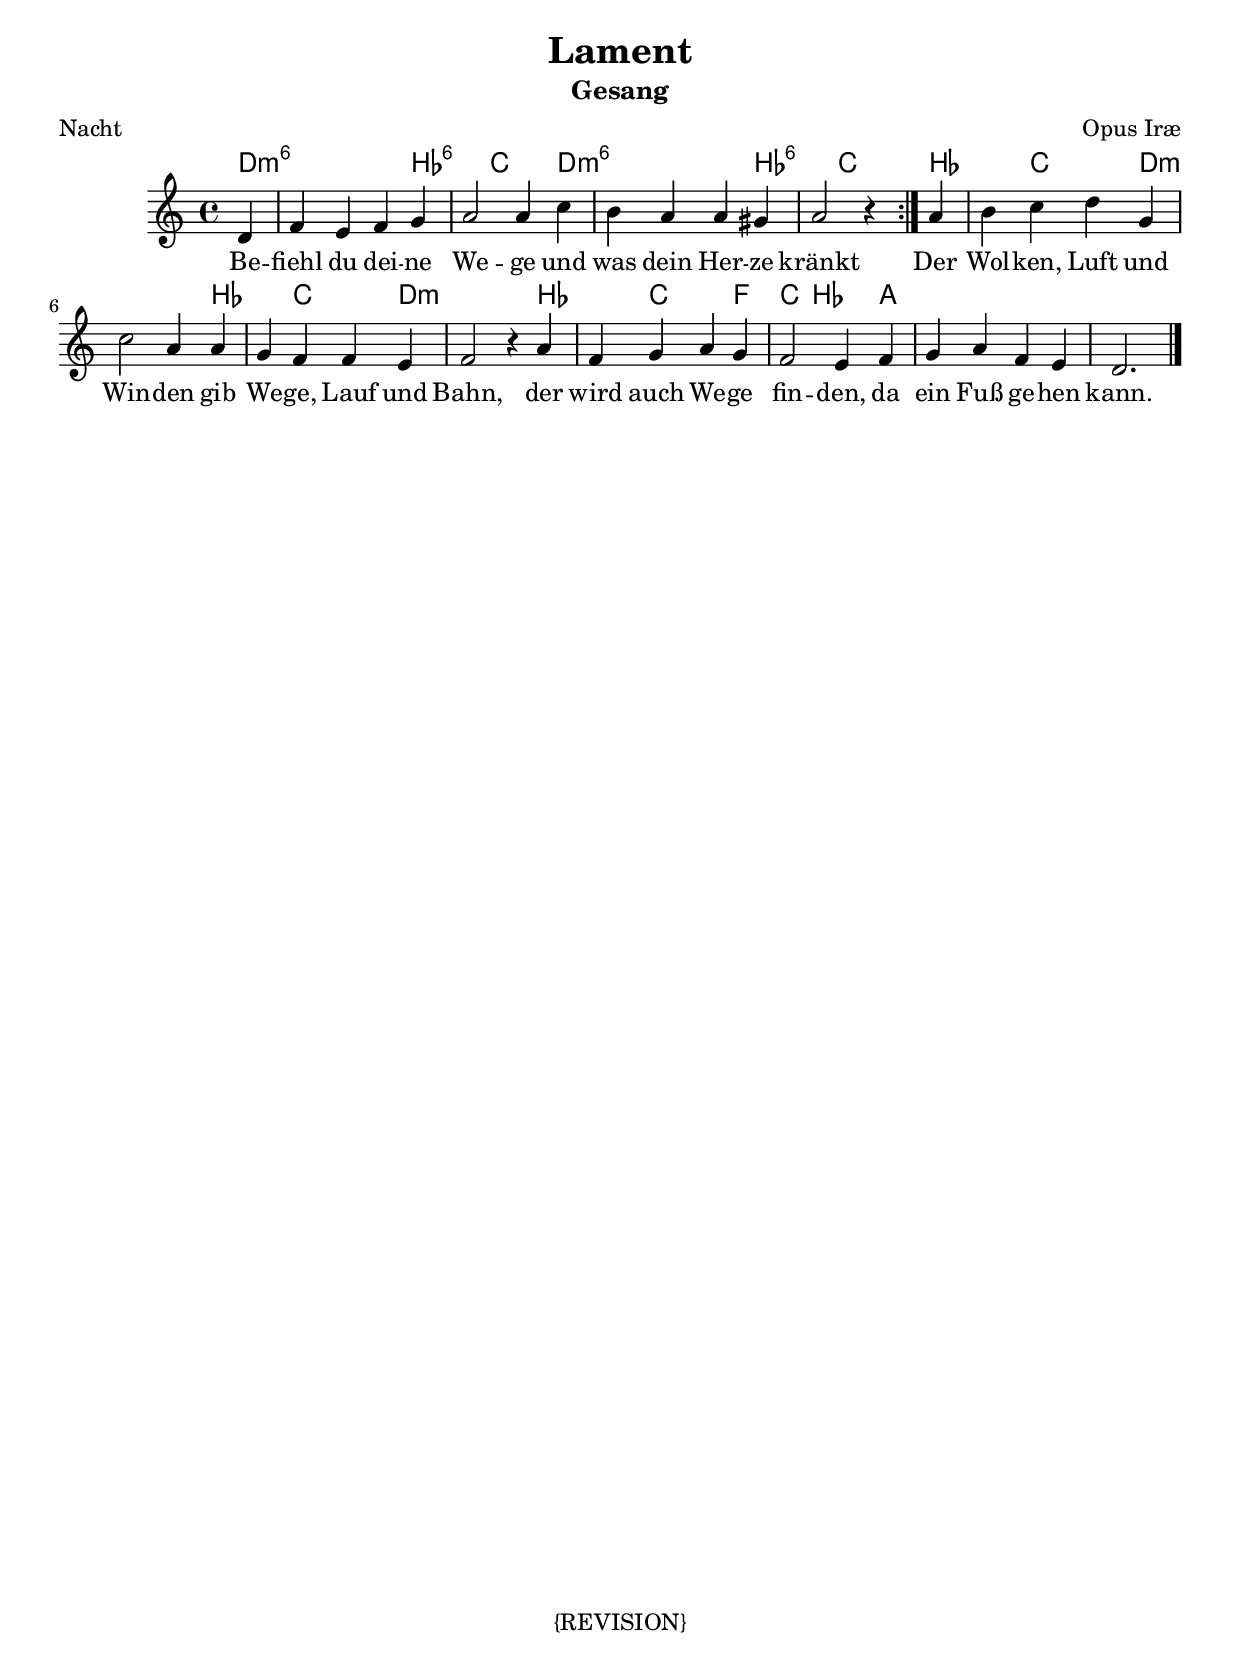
\version "2.18.2"

#(set-global-staff-size 20)
\include "deutsch.ly"

\layout {
  \context {
    \RemoveEmptyStaffContext
  } 
}

choral =
\relative a {
  \repeat volta 2 {
    \partial 4 
    d4 f e f g 
    a2 a4 c
    h a a gis
    a2 r4 
  }
  a h c d g, 
  c2 a4 a 
  g f f e 
  f2 r4 a 
  f g a g 
  f2 e4 f 
  g a f e d2.
  \bar "|."
}

vocals = \relative a {
  \time 4/4
  \key c \major
  \compressFullBarRests

  \choral
}

lyr = \lyricmode {
  Be -- fiehl du dei -- ne We -- ge und
  was dein Her -- ze kränkt

  Der Wol -- ken, Luft und 
  Win -- den gib We -- ge, Lauf und Bahn, 
  der wird auch We -- ge fin -- den, 
  da ein Fuß ge -- hen kann.
}

harmonies = \chordmode {
  d1:m6
  b2:6 c

  d1:m6
  b2:6 c

  b2 c
  d1:m

  b2 c
  d1:m

  b2 c
  f4 c
  b2 % Vorhalt 9-8
  a1 % Vorhalt 4-3
}

\book {
  \bookOutputSuffix "voc"
  \score {
    <<
      \new ChordNames \harmonies
      \new Voice = "one" { \vocals }
      \new Lyrics \lyricsto "one" { \lyr }
    >>
  }
  \header {
    title = "Lament"
    subtitle = "Gesang"
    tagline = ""
    poet = "Nacht"
    composer = "Opus Iræ"
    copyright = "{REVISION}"
  }
  \paper {
    #(set-paper-size "a4")
    bottom-margin = 2\cm
    print-page-number = ##t
  }
}
